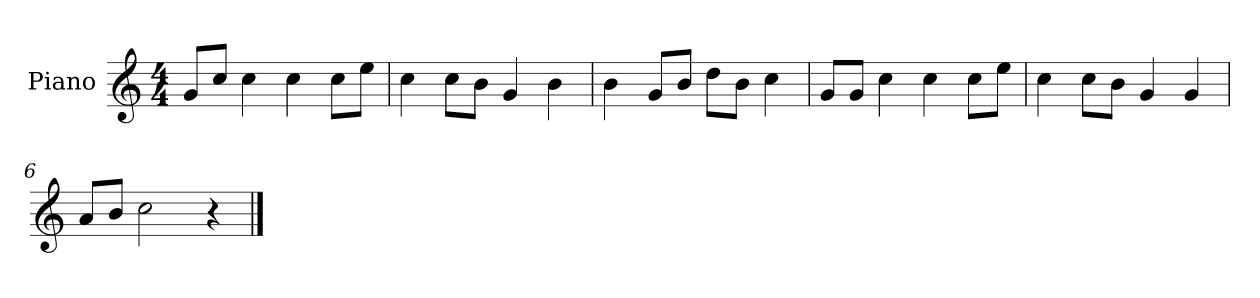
**kern
*part1
*staff1
*I"Piano
*I'P-no
*clefG2
*k[]
*M4/4
*MM90
=1
8g/L
8cc/J
4cc\
4cc\
8cc\L
8ee\J
=2
4cc\
8cc\L
8b\J
4g/
4b\
=3
4b\
8g/L
8b/J
8dd\L
8b\J
4cc\
=4
8g/L
8g/J
4cc\
4cc\
8cc\L
8ee\J
=5
4cc\
8cc\L
8b\J
4g/
4g/
=6
8a/L
8b/J
2cc\
4r
==
*-
